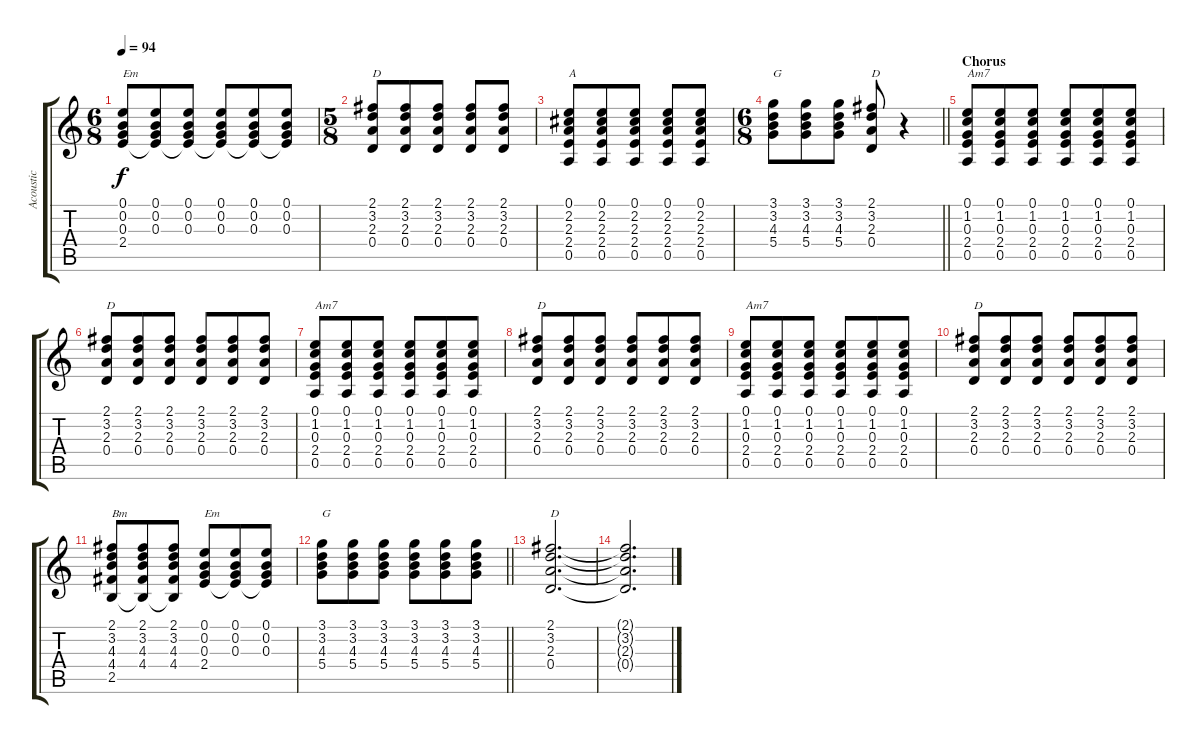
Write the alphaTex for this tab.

\track ("Acoustic" "Acoustic") {instrument acousticguitarsteel}
\staff {score tabs}
\tuning (E4 B3 G3 D3 A2 E2) {hide}
\ts (6 8)
\tempo 94
\clef g2
\ks c
(0.1 0.2 0.3 2.4).8{txt "Em" dy f} (0.1 0.2 0.3 2.4{t}).8 (0.1 0.2 0.3 2.4{t}).8 (0.1 0.2 0.3 2.4{t}).8 (0.1 0.2 0.3 2.4{t}).8 (0.1 0.2 0.3 2.4{t}).8 |
\ts (5 8)
(2.1 3.2 2.3 0.4).8{txt "D"} (2.1 3.2 2.3 0.4).8 (2.1 3.2 2.3 0.4).8 (2.1 3.2 2.3 0.4).8 (2.1 3.2 2.3 0.4).8 |
(0.1 2.2 2.3 2.4 0.5).8{txt "A"} (0.1 2.2 2.3 2.4 0.5).8 (0.1 2.2 2.3 2.4 0.5).8 (0.1 2.2 2.3 2.4 0.5).8 (0.1 2.2 2.3 2.4 0.5).8 |
\ts (6 8)
\barLineRight lightlight
(3.1 3.2 4.3 5.4).8{txt "G"} (3.1 3.2 4.3 5.4).8 (3.1 3.2 4.3 5.4).8 (2.1 3.2 2.3 0.4).8{txt "D"} r.4 |
\section ("" "Chorus")
(0.1 1.2 0.3 2.4 0.5).8{txt "Am7"} (0.1 1.2 0.3 2.4 0.5).8 (0.1 1.2 0.3 2.4 0.5).8 (0.1 1.2 0.3 2.4 0.5).8 (0.1 1.2 0.3 2.4 0.5).8 (0.1 1.2 0.3 2.4 0.5).8 |
(2.1 3.2 2.3 0.4).8{txt "D"} (2.1 3.2 2.3 0.4).8 (2.1 3.2 2.3 0.4).8 (2.1 3.2 2.3 0.4).8 (2.1 3.2 2.3 0.4).8 (2.1 3.2 2.3 0.4).8 |
(0.1 1.2 0.3 2.4 0.5).8{txt "Am7"} (0.1 1.2 0.3 2.4 0.5).8 (0.1 1.2 0.3 2.4 0.5).8 (0.1 1.2 0.3 2.4 0.5).8 (0.1 1.2 0.3 2.4 0.5).8 (0.1 1.2 0.3 2.4 0.5).8 |
(2.1 3.2 2.3 0.4).8{txt "D"} (2.1 3.2 2.3 0.4).8 (2.1 3.2 2.3 0.4).8 (2.1 3.2 2.3 0.4).8 (2.1 3.2 2.3 0.4).8 (2.1 3.2 2.3 0.4).8 |
(0.1 1.2 0.3 2.4 0.5).8{txt "Am7"} (0.1 1.2 0.3 2.4 0.5).8 (0.1 1.2 0.3 2.4 0.5).8 (0.1 1.2 0.3 2.4 0.5).8 (0.1 1.2 0.3 2.4 0.5).8 (0.1 1.2 0.3 2.4 0.5).8 |
(2.1 3.2 2.3 0.4).8{txt "D"} (2.1 3.2 2.3 0.4).8 (2.1 3.2 2.3 0.4).8 (2.1 3.2 2.3 0.4).8 (2.1 3.2 2.3 0.4).8 (2.1 3.2 2.3 0.4).8 |
(2.1 3.2 4.3 4.4 2.5).8{txt "Bm"} (2.1 3.2 4.3 4.4 2.5{t}).8 (2.1 3.2 4.3 4.4 2.5{t}).8 (0.1 0.2 0.3 2.4).8{txt "Em"} (0.1 0.2 0.3 2.4{t}).8 (0.1 0.2 0.3 2.4{t}).8 |
\barLineRight lightlight
(3.1 3.2 4.3 5.4).8{txt "G"} (3.1 3.2 4.3 5.4).8 (3.1 3.2 4.3 5.4).8 (3.1 3.2 4.3 5.4).8 (3.1 3.2 4.3 5.4).8 (3.1 3.2 4.3 5.4).8 |
(2.1 3.2 2.3 0.4).2{d txt "D"} |
(2.1{t} 3.2{t} 2.3{t} 0.4{t}).2{d}
